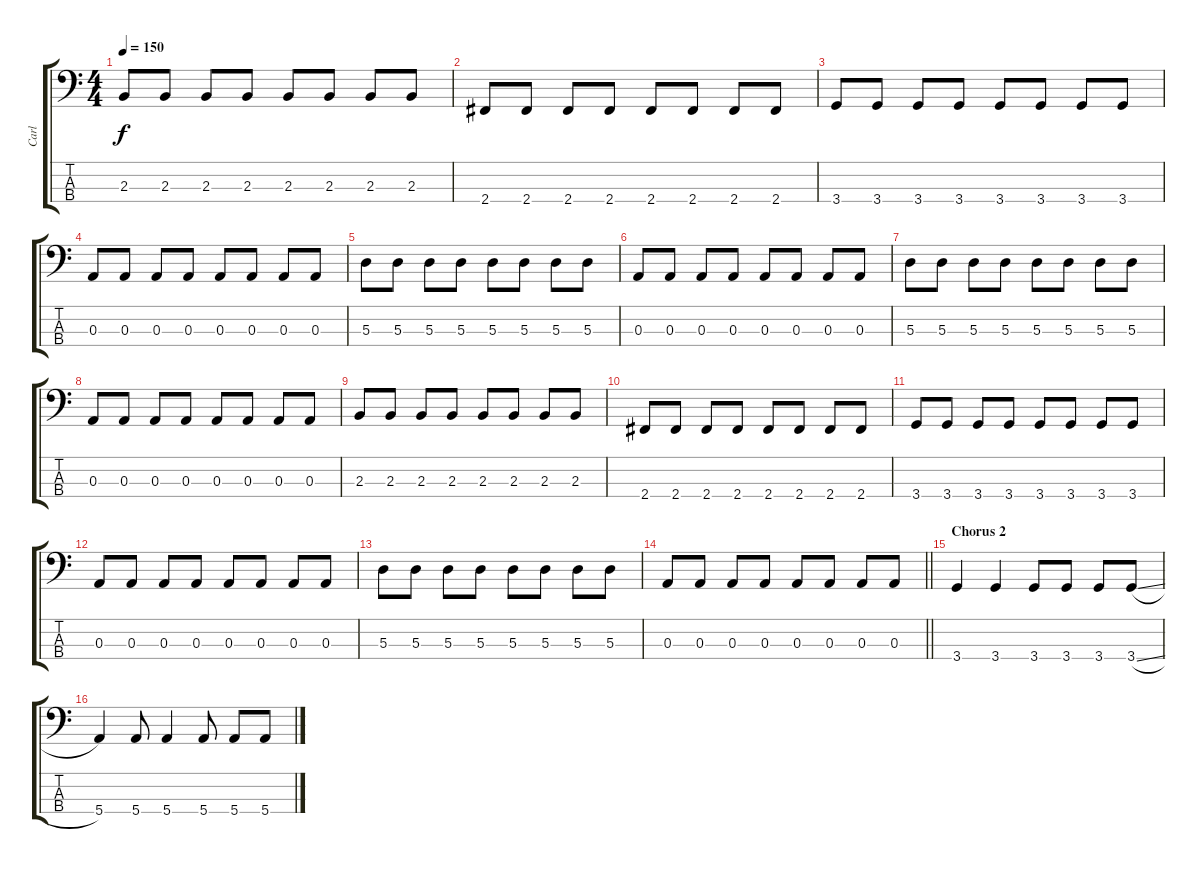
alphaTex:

\track ("Carl" "Carl") {instrument electricbasspick}
\staff {score tabs}
\tuning (G2 D2 A1 E1) {hide}
\ts (4 4)
\tempo 150
\clef f4
\ks c
2.3.8{dy f} 2.3.8 2.3.8 2.3.8 2.3.8 2.3.8 2.3.8 2.3.8 |
2.4.8 2.4.8 2.4.8 2.4.8 2.4.8 2.4.8 2.4.8 2.4.8 |
3.4.8 3.4.8 3.4.8 3.4.8 3.4.8 3.4.8 3.4.8 3.4.8 |
0.3.8 0.3.8 0.3.8 0.3.8 0.3.8 0.3.8 0.3.8 0.3.8 |
5.3.8 5.3.8 5.3.8 5.3.8 5.3.8 5.3.8 5.3.8 5.3.8 |
0.3.8 0.3.8 0.3.8 0.3.8 0.3.8 0.3.8 0.3.8 0.3.8 |
5.3.8 5.3.8 5.3.8 5.3.8 5.3.8 5.3.8 5.3.8 5.3.8 |
0.3.8 0.3.8 0.3.8 0.3.8 0.3.8 0.3.8 0.3.8 0.3.8 |
2.3.8 2.3.8 2.3.8 2.3.8 2.3.8 2.3.8 2.3.8 2.3.8 |
2.4.8 2.4.8 2.4.8 2.4.8 2.4.8 2.4.8 2.4.8 2.4.8 |
3.4.8 3.4.8 3.4.8 3.4.8 3.4.8 3.4.8 3.4.8 3.4.8 |
0.3.8 0.3.8 0.3.8 0.3.8 0.3.8 0.3.8 0.3.8 0.3.8 |
5.3.8 5.3.8 5.3.8 5.3.8 5.3.8 5.3.8 5.3.8 5.3.8 |
\barLineRight lightlight
0.3.8 0.3.8 0.3.8 0.3.8 0.3.8 0.3.8 0.3.8 0.3.8 |
\section ("" "Chorus 2")
3.4.4 3.4.4 3.4.8 3.4.8 3.4.8 3.4{sl}.8 |
5.4.4 5.4.8 5.4.4 5.4.8 5.4.8 5.4{sl}.8
